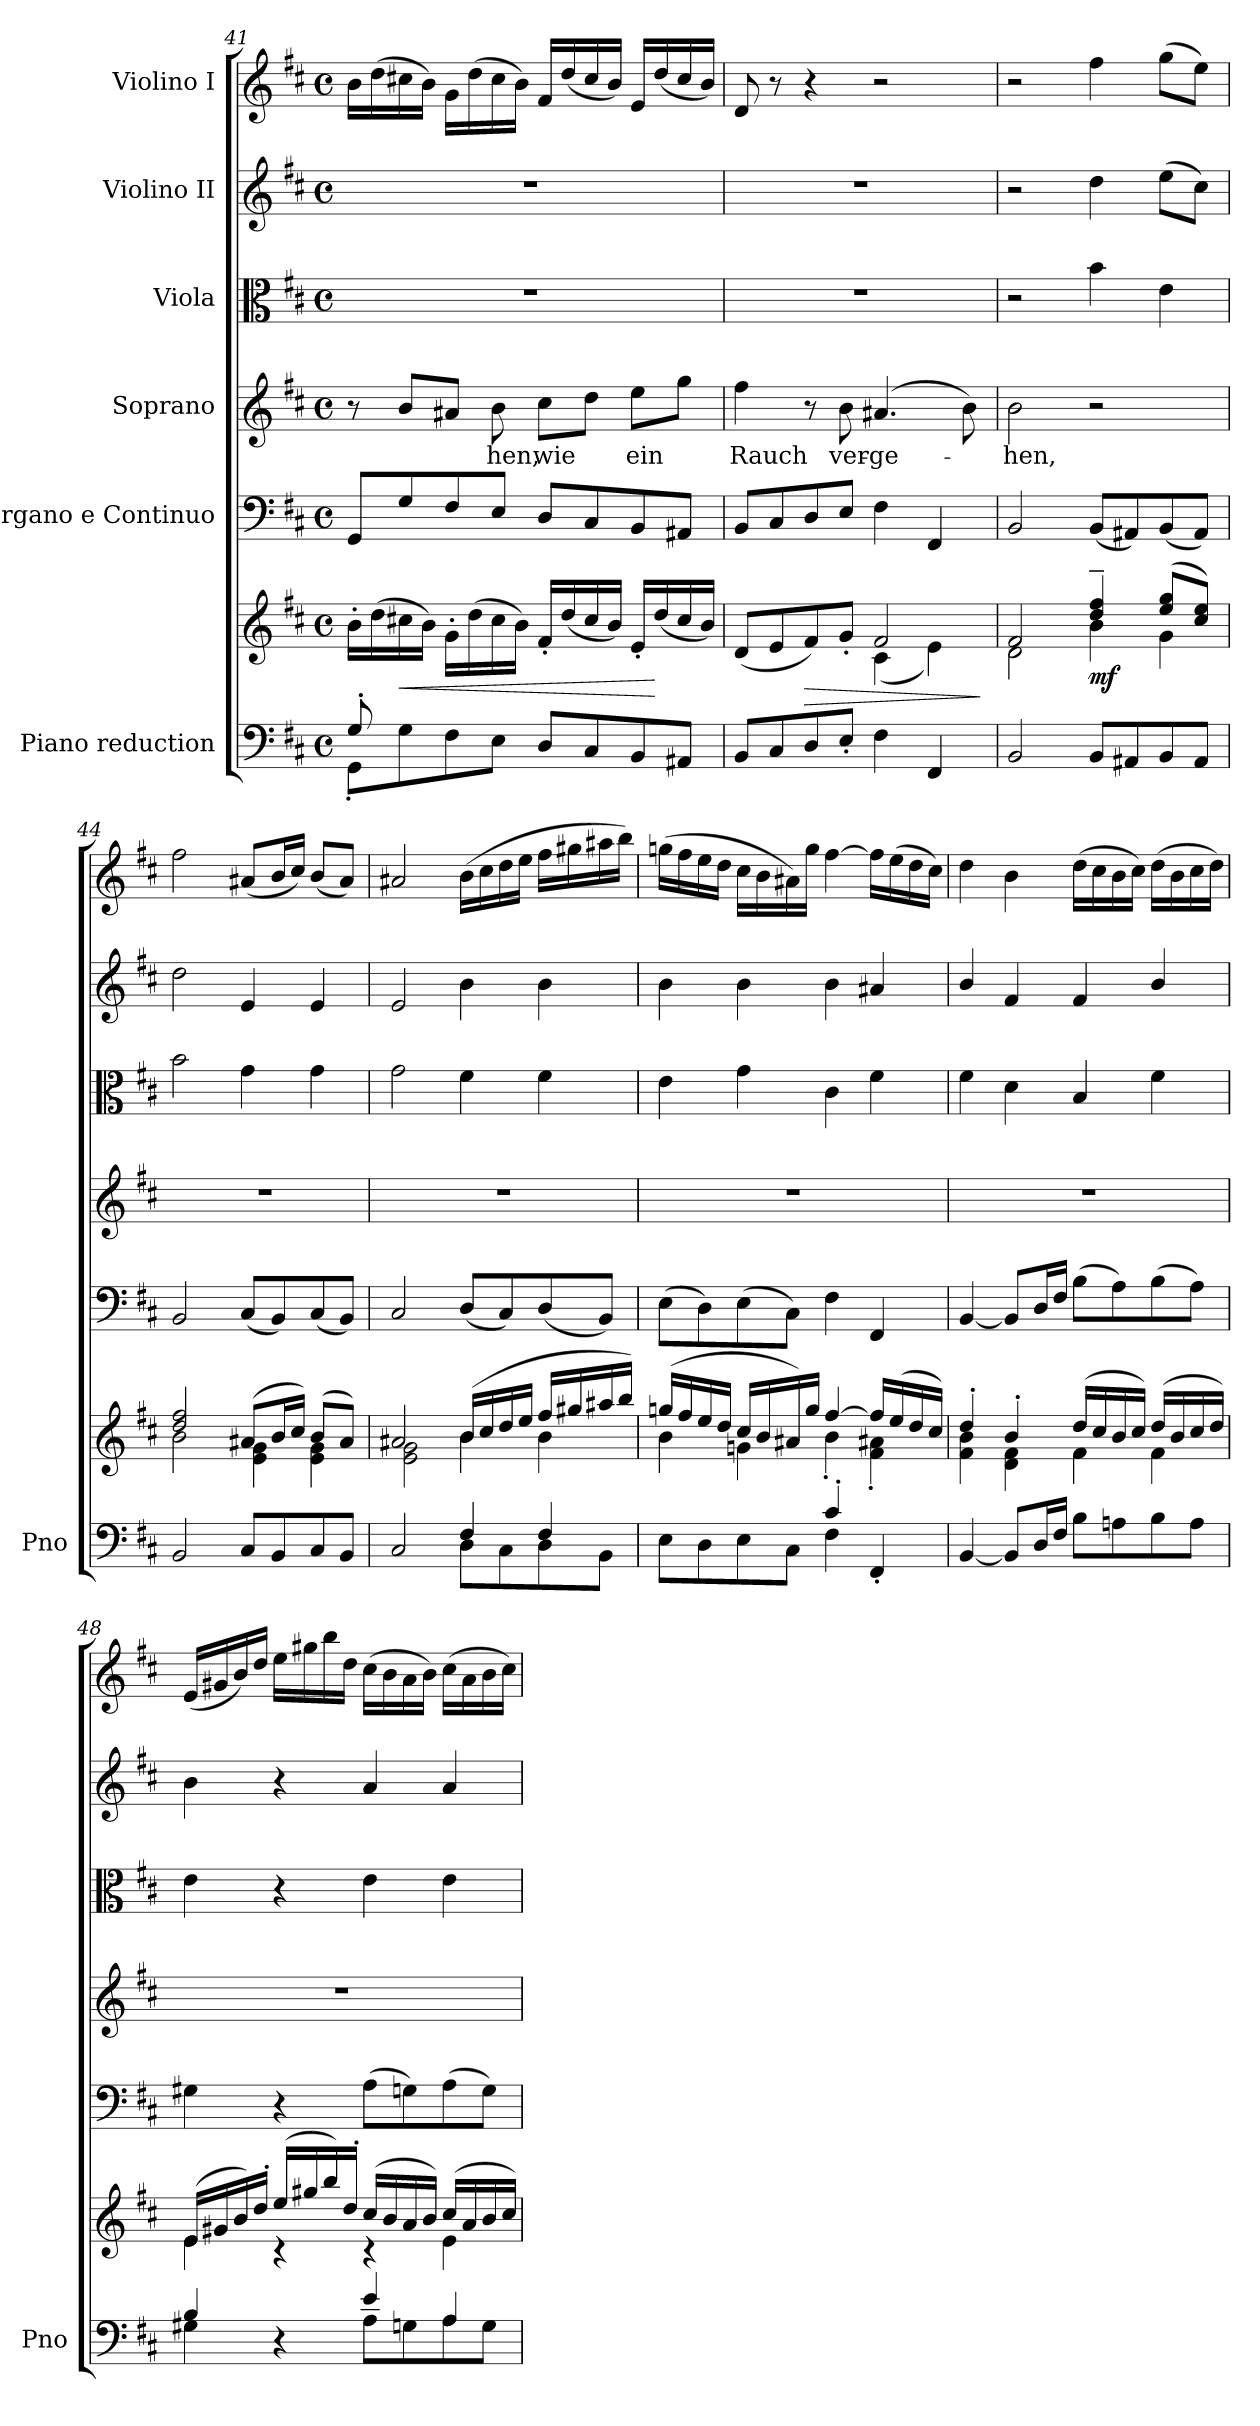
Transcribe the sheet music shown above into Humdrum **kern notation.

**kern	**kern	**dynam	**kern	**kern	**text	**kern	**kern	**kern
*part6	*part6	*part6	*part5	*part4	*part4	*part3	*part2	*part1
*staff7	*staff6	*staff6/7	*staff5	*staff4	*staff4	*staff3	*staff2	*staff1
*I"Piano reduction	*	*	*I"Organo e Continuo	*I"Soprano	*	*I"Viola	*I"Violino II	*I"Violino I
*I'Pno	*	*	*	*	*	*	*	*
*clefF4	*clefG2	*	*clefF4	*clefG2	*	*clefC3	*clefG2	*clefG2
*k[f#c#]	*k[f#c#]	*	*k[f#c#]	*k[f#c#]	*	*k[f#c#]	*k[f#c#]	*k[f#c#]
*M4/4	*M4/4	*	*M4/4	*M4/4	*	*M4/4	*M4/4	*M4/4
*met(c)	*met(c)	*	*met(c)	*met(c)	*	*met(c)	*met(c)	*met(c)
=41	=41	=41	=41	=41	=41	=41	=41	=41
*^	*	*	*	*	*	*	*	*
8G'/	8GG'\L	16b'\LL	.	8GG/L	8r	.	1r	1r	16b\LL
.	.	(16dd\	.	.	.	.	.	.	(16dd\
!	!	!	!LO:HP:b	!	!	!	!	!	!
8ryy	8G\	16cc#X\	<	8G/	8b/L	.	.	.	16cc#X\
.	.	16b\JJ)	.	.	.	.	.	.	16b\JJ)
4ryy	8F#\	16g'\LL	.	8F#/	8a#X/J	.	.	.	16g\LL
.	.	(16dd\	.	.	.	.	.	.	(16dd\
!	!	!	!	!	!	!LO:LY:b	!	!	!
.	8E\J	16cc#\	.	8E/J	8b\	-hen,	.	.	16cc#\
.	.	16b\JJ)	.	.	.	.	.	.	16b\JJ)
!	!	!	!	!	!	!LO:LY:b	!	!	!
8D/L	2ryy	16f#'/LL	.	8D/L	8cc#\L	wie	.	.	16f#/LL
.	.	(16dd/	.	.	.	.	.	.	(16dd/
8C#/	.	16cc#/	.	8C#/	8dd\J	.	.	.	16cc#/
.	.	16b/JJ)	.	.	.	.	.	.	16b/JJ)
!	!	!	!	!	!	!LO:LY:b	!	!	!
8BB/	.	16e'/LL	.	8BB/	8ee\L	ein	.	.	16e/LL
.	.	(16dd/	[	.	.	.	.	.	(16dd/
8AA#X/J	.	16cc#/	.	8AA#X/J	8gg\J	.	.	.	16cc#/
.	.	16b/JJ)	.	.	.	.	.	.	16b/JJ)
*v	*v	*	*	*	*	*	*	*	*
=42	=42	=42	=42	=42	=42	=42	=42	=42
*	*^	*	*	*	*	*	*	*
!	!	!	!	!	!	!LO:LY:b	!	!	!
8BB/L	(<8d/L	2ryy	.	8BB/L	4ff#\	Rauch	1r	1r	8d/
8C#/	8e/	.	.	8C#/	.	.	.	.	8r
!	!	!	!LO:HP:b	!	!	!	!	!	!
8D/	8f#/)	.	>	8D/	8r	.	.	.	4r
!	!	!	!	!	!	!LO:LY:b	!	!	!
8E'/J	8g'</J	.	.	8E/J	8b\	ver-	.	.	.
!	!	!	!	!	!	!LO:LY:b	!	!	!
4F#\	2f#/	(4c#\	.	4F#\	(4.a#X/	-ge-	.	.	2r
4FF#/	.	4e\)	.	4FF#/	.	.	.	.	.
.	.	.	.	.	8b\)	.	.	.	.
*	*v	*v	*	*	*	*	*	*	*
.	.	]	.	.	.	.	.	.
=43	=43	=43	=43	=43	=43	=43	=43	=43
*	*^	*	*	*	*	*	*	*
!	!	!	!	!	!	!LO:LY:b	!	!	!
2BB/	2f#/	2d\	.	2BB/	2b\	hen,	2r	2r	2r
!	!	!	!LO:DY:b	!	!	!	!	!	!
8BB/L	4dd/~ 4ff#/~	4b\	mf	(8BB/L	2r	.	4b\	4dd\	4ff#\
8AA#X/	.	.	.	8AA#X/)	.	.	.	.	.
8BB/	(8ee/ 8gg/L	4g\	.	(8BB/	.	.	4e\	(8ee\L	(8gg\L
8AA#/J	8cc#/ 8ee/J)	.	.	8AA#/J)	.	.	.	8cc#\J)	8ee\J)
!!LO:LB:g=z
=44	=44	=44	=44	=44	=44	=44	=44	=44	=44
2BB/	2dd/ 2ff#/	2b\	.	2BB/	1r	.	2b\	2dd\	2ff#\
8C#/L	(8a#X/L	4e\ 4g\	.	(8C#/L	.	.	4g\	4e/	(8a#X/L
8BB/	16b/L	.	.	8BB/)	.	.	.	.	16b/L
.	16cc#/JJ)	.	.	.	.	.	.	.	16cc#/JJ)
8C#/	(8b/L	4e\ 4g\	.	(8C#/	.	.	4g\	4e/	(8b/L
8BB/J	8a#/J)	.	.	8BB/J)	.	.	.	.	8a#/J)
=45	=45	=45	=45	=45	=45	=45	=45	=45	=45
*^	*	*	*	*	*	*	*	*	*
2C#/	2ryy	2a#X/	2e\ 2g\	.	2C#/	1r	.	2g\	2e/	2a#X/
4F#/	8D\L	(16b/LL	4b\	.	(8D/L	.	.	4f#\	4b\	(16b\LL
.	.	16cc#/	.	.	.	.	.	.	.	16cc#\
.	8C#\	16dd/	.	.	8C#/)	.	.	.	.	16dd\
.	.	16ee/JJ	.	.	.	.	.	.	.	16ee\JJ
4F#/	8D\	16ff#/LL	4b\	.	(8D/	.	.	4f#\	4b\	16ff#\LL
.	.	16gg#X/	.	.	.	.	.	.	.	16gg#X\
.	8BB\J	16aa#X/	.	.	8BB/J)	.	.	.	.	16aa#X\
.	.	16bb/JJ)	.	.	.	.	.	.	.	16bb\JJ)
=46	=46	=46	=46	=46	=46	=46	=46	=46	=46	=46
2ryy	8E\L	(16ggn/LL	4b\	.	(8E\L	1r	.	4e\	4b\	(16ggn\LL
.	.	16ff#/	.	.	.	.	.	.	.	16ff#\
.	8D\	16ee/	.	.	8D\)	.	.	.	.	16ee\
.	.	16dd/JJ	.	.	.	.	.	.	.	16dd\JJ
.	8E\	16cc#/LL	4gn\	.	(8E\	.	.	4g\	4b\	16cc#\LL
.	.	16b/	.	.	.	.	.	.	.	16b\
.	8C#\J	16a#X/)	.	.	8C#\J)	.	.	.	.	16a#X\)
.	.	16gg/JJ	.	.	.	.	.	.	.	16gg\JJ
4c#'/	4F#\	[4ff#/	4b'\	.	4F#\	.	.	4c#\	4b\	[4ff#\
4FF#'</	4ryy	16ff#/LL]	4f#\' 4a#X\'	.	4FF#/	.	.	4f#\	4a#X/	16ff#\LL]
.	.	(16ee/	.	.	.	.	.	.	.	(16ee\
.	.	16dd/	.	.	.	.	.	.	.	16dd\
.	.	16cc#/JJ)	.	.	.	.	.	.	.	16cc#\JJ)
*v	*v	*	*	*	*	*	*	*	*	*
=47	=47	=47	=47	=47	=47	=47	=47	=47	=47
[4BB/	4dd'/	4f#\ 4b\	.	[4BB/	1r	.	4f#\	4b/	4dd\
8BB/L]	4b'/	4d\ 4f#\	.	8BB/L]	.	.	4d\	4f#/	4b\
16D/L	.	.	.	16D/L	.	.	.	.	.
16F#/JJ	.	.	.	16F#/JJ	.	.	.	.	.
8B\L	(16dd/LL	4f#\	.	(8B\L	.	.	4B/	4f#/	(16dd\LL
.	16cc#/	.	.	.	.	.	.	.	16cc#\
8An\	16b/	.	.	8A\)	.	.	.	.	16b\
.	16cc#/JJ)	.	.	.	.	.	.	.	16cc#\JJ)
8B\	(16dd/LL	4f#\	.	(8B\	.	.	4f#\	4b/	(16dd\LL
.	16b/	.	.	.	.	.	.	.	16b\
8A\J	16cc#/	.	.	8A\J)	.	.	.	.	16cc#\
.	16dd/JJ)	.	.	.	.	.	.	.	16dd\JJ)
=48	=48	=48	=48	=48	=48	=48	=48	=48	=48
*^	*	*	*	*	*	*	*	*	*
4B/	4G#X\	(16e/LL	4e\	.	4G#X\	1r	.	4e\	4b\	(16e/LL
.	.	16g#X/	.	.	.	.	.	.	.	16g#X/
.	.	16b/)	.	.	.	.	.	.	.	16b/)
.	.	16dd'/JJ	.	.	.	.	.	.	.	16dd/JJ
4r	4ryy	(16ee/LL	4r	.	4r	.	.	4r	4r	16ee\LL
.	.	16gg#X/	.	.	.	.	.	.	.	16gg#X\
.	.	16bb/)	.	.	.	.	.	.	.	16bb\
.	.	16dd'/JJ	.	.	.	.	.	.	.	16dd\JJ
4e/	8A\L	(16cc#/LL	4r	.	(8A\L	.	.	4e\	4a/	(16cc#\LL
.	.	16b/	.	.	.	.	.	.	.	16b\
.	8Gn\	16a/	.	.	8Gn\)	.	.	.	.	16a\
.	.	16b/JJ)	.	.	.	.	.	.	.	16b\JJ)
4A/	8A\	(16cc#/LL	4e\	.	(8A\	.	.	4e\	4a/	(16cc#\LL
.	.	16a/	.	.	.	.	.	.	.	16a\
.	8G\J	16b/	.	.	8G\J)	.	.	.	.	16b\
.	.	16cc#/JJ)	.	.	.	.	.	.	.	16cc#\JJ)
*v	*v	*	*	*	*	*	*	*	*	*
*	*v	*v	*	*	*	*	*	*	*
=	=	=	=	=	=	=	=	=
*-	*-	*-	*-	*-	*-	*-	*-	*-
